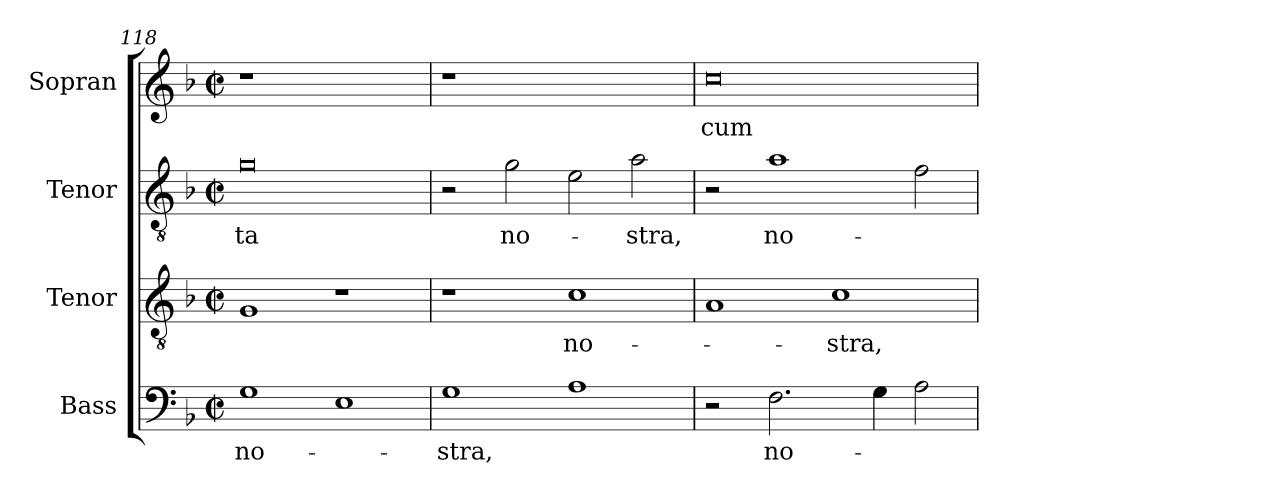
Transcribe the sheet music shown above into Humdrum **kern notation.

**kern	**text	**kern	**text	**kern	**text	**kern	**text
*part4	*part4	*part3	*part3	*part2	*part2	*part1	*part1
*staff4	*staff4	*staff3	*staff3	*staff2	*staff2	*staff1	*staff1
*I"Bass	*	*I"Tenor	*	*I"Tenor	*	*I"Sopran	*
*	*	*I'Tenor	*	*	*	*	*
!!LO:PB:g=z
*clefF4	*	*clefGv2	*	*clefGv2	*	*clefG2	*
*	*	*ITrd7c12	*	*ITrd7c12	*	*	*
*k[b-]	*	*k[b-]	*	*k[b-]	*	*k[b-]	*
*F:	*	*F:	*	*F:	*	*F:	*
*M2/2	*	*M2/2	*	*M2/2	*	*M2/2	*
*met(c|)	*	*met(c|)	*	*met(c|)	*	*met(c|)	*
=118	=118	=118	=118	=118	=118	=118	=118
!	!LO:LY:b:color=#000000	!	!	!	!	!	!
!	!	!	!	!	!LO:LY:b:color=#000000	!LO:N:vis=1	!
1Gi	no-	1GGi	.	0Gi	-ta	1r	.
1Ei	.	1r	.	.	.	1ryy	.
=119	=119	=119	=119	=119	=119	=119	=119
!	!LO:LY:b:color=#000000	!	!	!	!	!LO:N:vis=1	!
1Gi	-stra,	1r	.	2r	.	1r	.
!	!	!	!	!	!LO:LY:b:color=#000000	!	!
.	.	.	.	2Gi\	no-	.	.
!	!	!	!LO:LY:b:color=#000000	!	!	!	!
1Ai	.	1Ci	no-	2Ei\	.	1ryy	.
!	!	!	!	!	!LO:LY:b:color=#000000	!	!
.	.	.	.	2Ai\	-stra,	.	.
=120	=120	=120	=120	=120	=120	=120	=120
!	!	!	!	!	!	!	!LO:LY:b:color=#000000
2r	.	1AAi	.	2r	.	0cci	cum
!	!LO:LY:b:color=#000000	!	!	!	!	!	!
!	!	!	!	!	!LO:LY:b:color=#000000	!	!
2.Fi\	no-	.	.	1Ai	no-	.	.
!	!	!	!LO:LY:b:color=#000000	!	!	!	!
.	.	1Ci	-stra,	.	.	.	.
4Gi\	.	.	.	.	.	.	.
2Ai\	.	.	.	2Fi\	.	.	.
=	=	=	=	=	=	=	=
*-	*-	*-	*-	*-	*-	*-	*-
